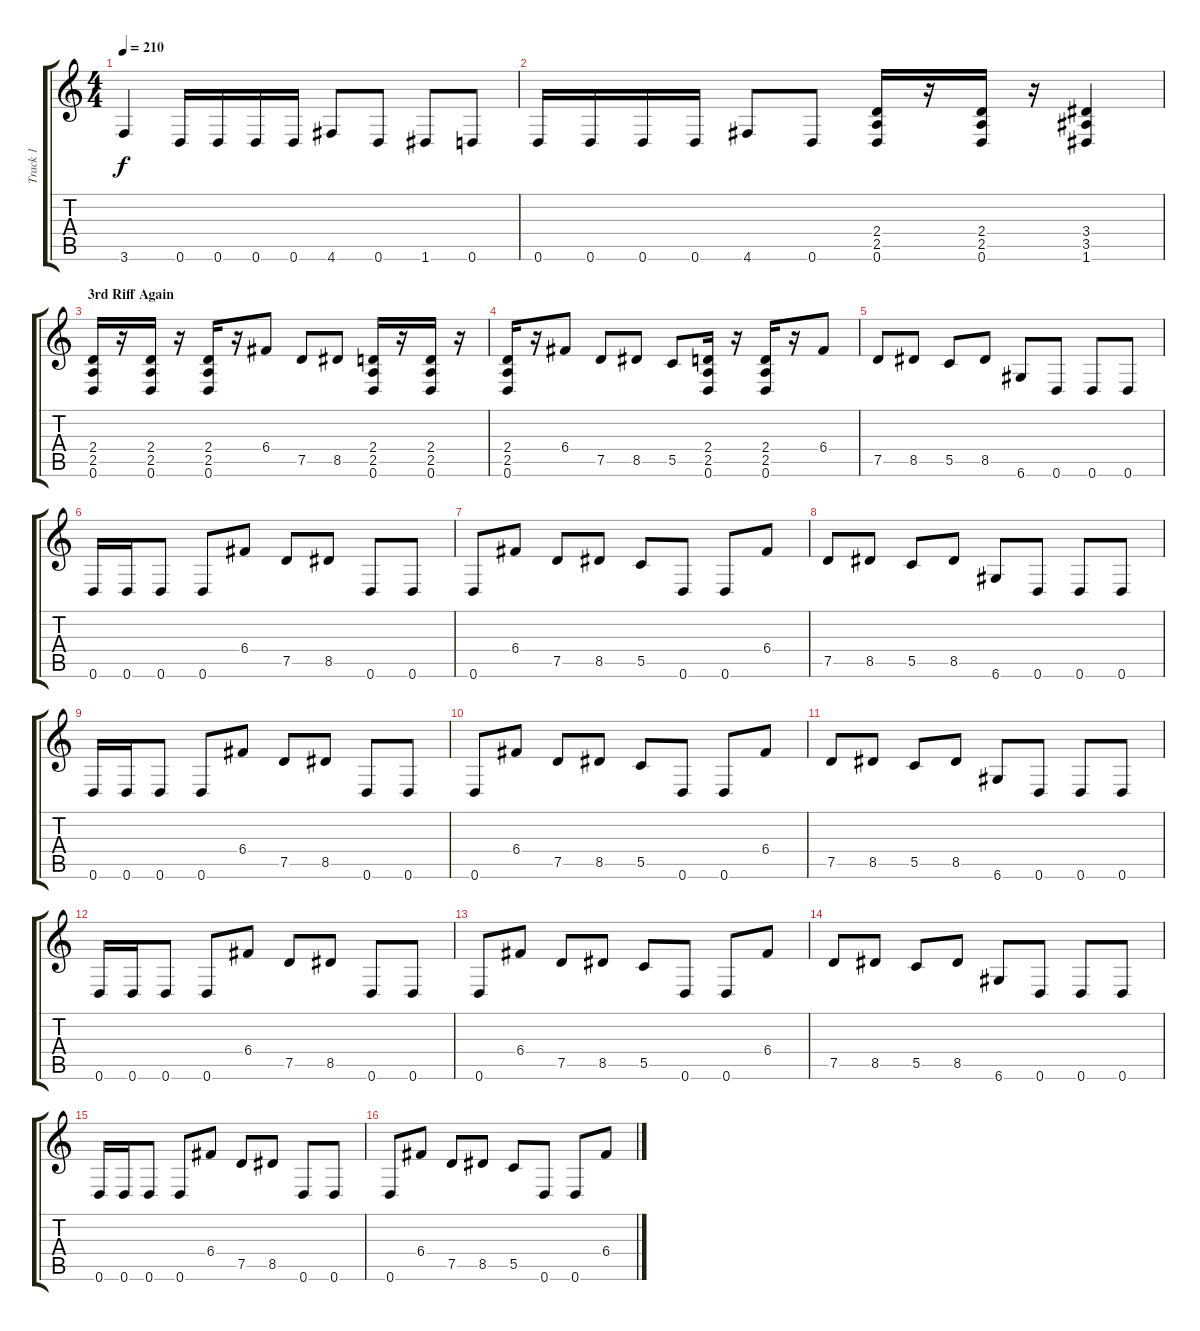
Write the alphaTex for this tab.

\track ("Track 1" "Track 1") {instrument distortionguitar}
\staff {score tabs}
\tuning (D4 A3 F3 C3 G2 D2) {hide}
\ts (4 4)
\tempo 210
\clef g2
\ks c
3.6.4{dy f} 0.6.16 0.6.16 0.6.16 0.6.16 4.6.8 0.6.8 1.6.8 0.6.8 |
0.6.16 0.6.16 0.6.16 0.6.16 4.6.8 0.6.8 (2.4 2.5 0.6).16 r.16 (2.4 2.5 0.6).16 r.16 (3.4 3.5 1.6).4 |
\section ("" "3rd Riff Again")
(2.4 2.5 0.6).16 r.16 (2.4 2.5 0.6).16 r.16 (2.4 2.5 0.6).16 r.16 6.4.8 7.5.8 8.5.8 (2.4 2.5 0.6).16 r.16 (2.4 2.5 0.6).16 r.16 |
(2.4 2.5 0.6).16 r.16 6.4.8 7.5.8 8.5.8 5.5.8 (2.4 2.5 0.6).16 r.16 (2.4 2.5 0.6).16 r.16 6.4.8 |
7.5.8 8.5.8 5.5.8 8.5.8 6.6.8 0.6.8 0.6.8 0.6.8 |
0.6.16 0.6.16 0.6.8 0.6.8 6.4.8 7.5.8 8.5.8 0.6.8 0.6.8 |
0.6.8 6.4.8 7.5.8 8.5.8 5.5.8 0.6.8 0.6.8 6.4.8 |
7.5.8 8.5.8 5.5.8 8.5.8 6.6.8 0.6.8 0.6.8 0.6.8 |
0.6.16 0.6.16 0.6.8 0.6.8 6.4.8 7.5.8 8.5.8 0.6.8 0.6.8 |
0.6.8 6.4.8 7.5.8 8.5.8 5.5.8 0.6.8 0.6.8 6.4.8 |
7.5.8 8.5.8 5.5.8 8.5.8 6.6.8 0.6.8 0.6.8 0.6.8 |
0.6.16 0.6.16 0.6.8 0.6.8 6.4.8 7.5.8 8.5.8 0.6.8 0.6.8 |
0.6.8 6.4.8 7.5.8 8.5.8 5.5.8 0.6.8 0.6.8 6.4.8 |
7.5.8 8.5.8 5.5.8 8.5.8 6.6.8 0.6.8 0.6.8 0.6.8 |
0.6.16 0.6.16 0.6.8 0.6.8 6.4.8 7.5.8 8.5.8 0.6.8 0.6.8 |
0.6.8 6.4.8 7.5.8 8.5.8 5.5.8 0.6.8 0.6.8 6.4.8
